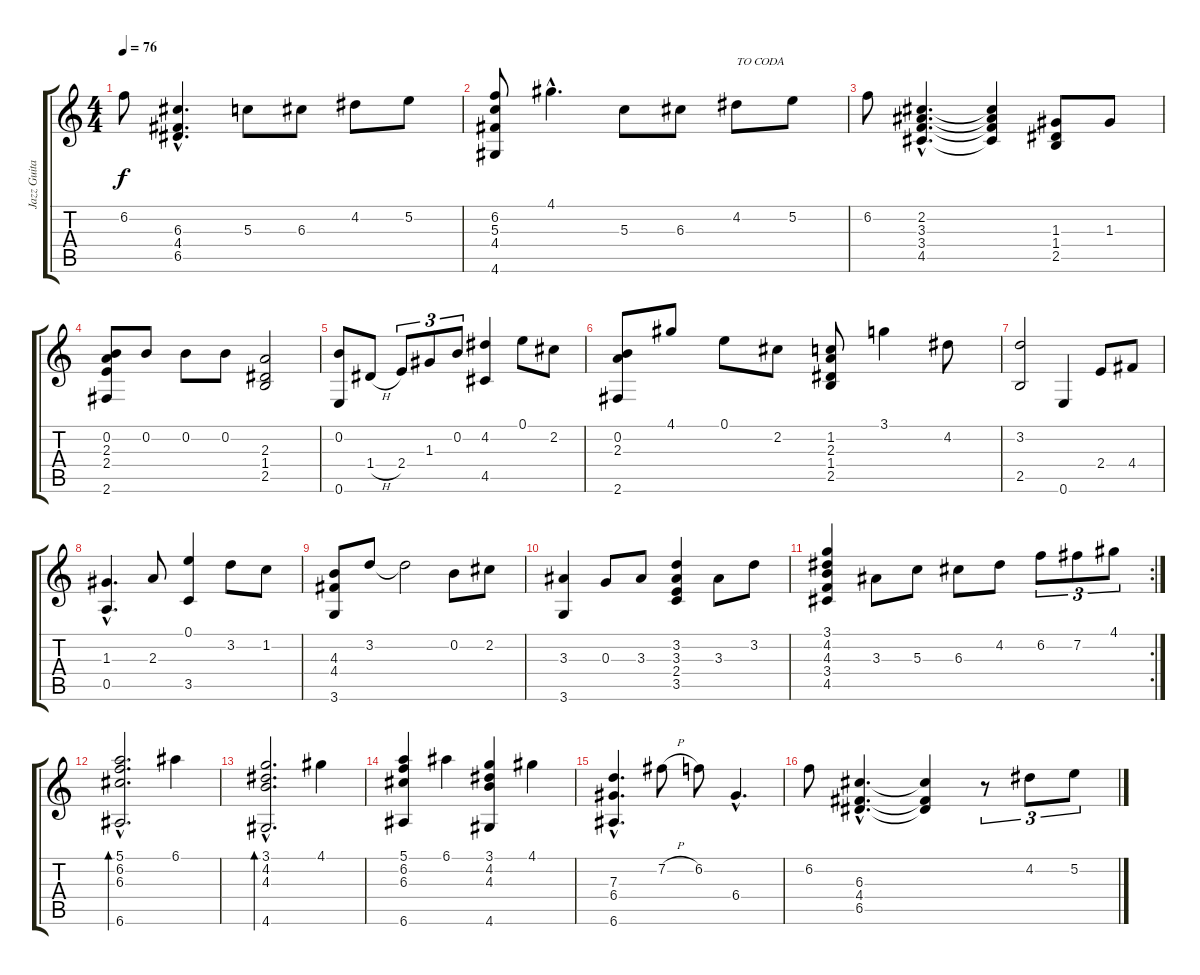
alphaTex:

\track ("Jazz Guitar dickiedavies" "Jazz Guita") {instrument electricguitarjazz}
\staff {score tabs}
\tuning (E4 B3 G3 D3 A2 E2) {hide}
\ts (4 4)
\tempo 76
\clef g2
\ks c
6.2.8{dy f} (6.3{hac} 4.4{hac} 6.5{hac}).4{d} 5.3.8 6.3.8 4.2.8 5.2.8 |
(6.2 5.3 4.4 4.6).8 4.1{hac}.4{d} 5.3.8 6.3.8 4.2.8{txt "TO CODA"} 5.2.8 |
6.2.8 (2.2{hac} 3.3{hac} 3.4{hac} 4.5{hac}).4{d} (2.2{t} 3.3{t} 3.4{t} 4.5{t}).4 (1.3 1.4 2.5).8 1.3.8 |
(0.2 2.3 2.4 2.6).8 0.2.8 0.2.8 0.2.8 (2.3 1.4 2.5).2 |
(0.2 0.6).8 1.4{h}.8 2.4.8{tu (3 2)} 1.3.8{tu (3 2)} 0.2.8{tu (3 2)} (4.2 4.5).4 0.1.8 2.2.8 |
(0.2 2.3 2.6).8 4.1.8 0.1.8 2.2.8 (1.2 2.3 1.4 2.5).8 3.1.4 4.2.8 |
(3.2 2.5).2 0.6.4 2.4.8 4.4.8 |
(1.3{hac} 0.5{hac}).4{d} 2.3.8 (0.1 3.5).4 3.2.8 1.2.8 |
(4.3 4.4 3.6).8 3.2.8 3.2{t}.2 0.2.8 2.2.8 |
(3.3 3.6).4 0.3.8 3.3.8 (3.2 3.3 2.4 3.5).4 3.3.8 3.2.8 |
\rc 2
(3.1 4.2 4.3 3.4 4.5).4 3.3.8 5.3.8 6.3.8 4.2.8 6.2.8{tu (3 2)} 7.2.8{tu (3 2)} 4.1.8{tu (3 2)} |
(5.1{hac} 6.2{hac} 6.3{hac} 6.6{hac}).2{d bd 480} 6.1.4 |
(3.1{hac} 4.2{hac} 4.3{hac} 4.6{hac}).2{d bd 480} 4.1.4 |
(5.1 6.2 6.3 6.6).4 6.1.4 (3.1 4.2 4.3 4.6).4 4.1.4 |
(7.3{hac} 6.4{hac} 6.6{hac}).4{d} 7.2{h}.8 6.2.8 6.4{hac}.4{d} |
6.2.8 (6.3{hac} 4.4{hac} 6.5{hac}).4{d} (6.3{t} 4.4{t} 6.5{t}).4 r.8{tu (3 2)} 4.2.8{tu (3 2)} 5.2.8{tu (3 2)}
